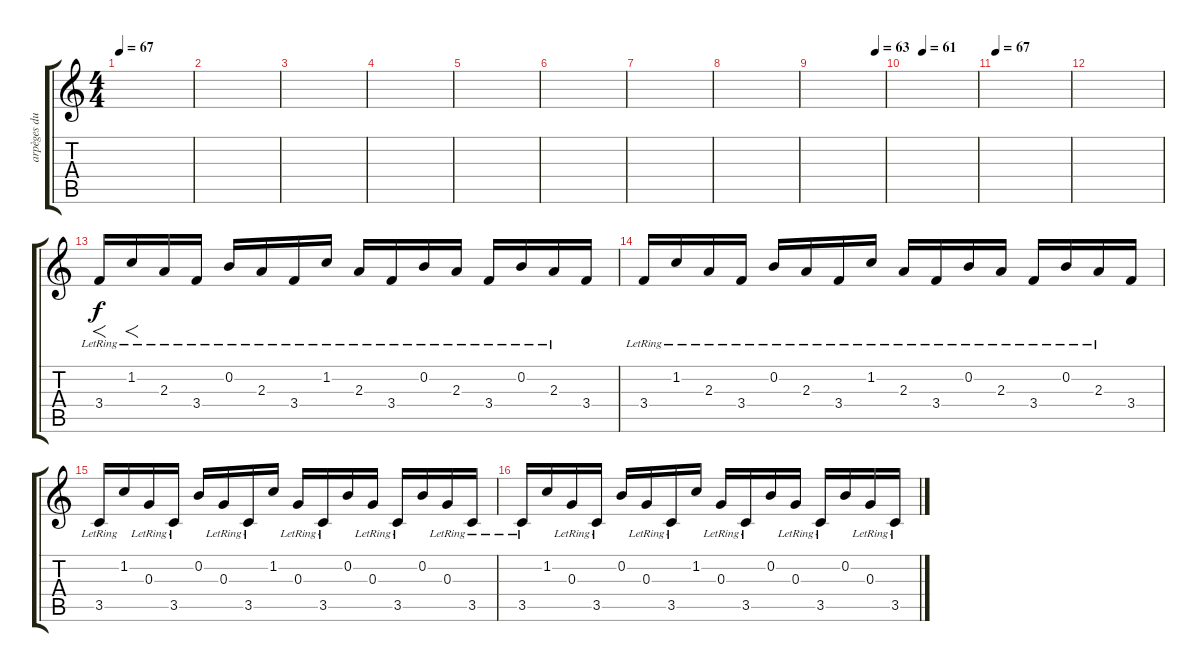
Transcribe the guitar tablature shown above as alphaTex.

\track ("arpèges dub" "arpèges du") {instrument electricguitarclean}
\staff {score tabs}
\tuning (E4 B3 G3 D3 A2 E2) {hide}
\ts (4 4)
\tempo 67
\clef g2
\ks c
|
|
|
|
|
|
|
|
\tempo (63 0.875)
|
\tempo (61 0.25)
|
\tempo 67
|
|
3.4{lr}.16{f} 1.2{lr}.16{f} 2.3{lr}.16 3.4{lr}.16 0.2{lr}.16 2.3{lr}.16 3.4{lr}.16 1.2{lr}.16 2.3{lr}.16 3.4{lr}.16 0.2{lr}.16 2.3{lr}.16 3.4{lr}.16 0.2{lr}.16 2.3{lr}.16 3.4.16 |
3.4{lr}.16 1.2{lr}.16 2.3{lr}.16 3.4{lr}.16 0.2{lr}.16 2.3{lr}.16 3.4{lr}.16 1.2{lr}.16 2.3{lr}.16 3.4{lr}.16 0.2{lr}.16 2.3{lr}.16 3.4{lr}.16 0.2{lr}.16 2.3{lr}.16 3.4.16 |
3.5{lr}.16 1.2.16 0.3{lr}.16 3.5{lr}.16 0.2.16 0.3{lr}.16 3.5{lr}.16 1.2.16 0.3{lr}.16 3.5{lr}.16 0.2.16 0.3{lr}.16 3.5{lr}.16 0.2.16 0.3{lr}.16 3.5{lr}.16 |
3.5{lr}.16 1.2.16 0.3{lr}.16 3.5{lr}.16 0.2.16 0.3{lr}.16 3.5{lr}.16 1.2.16 0.3{lr}.16 3.5{lr}.16 0.2.16 0.3{lr}.16 3.5{lr}.16 0.2.16 0.3{lr}.16 3.5{lr}.16
